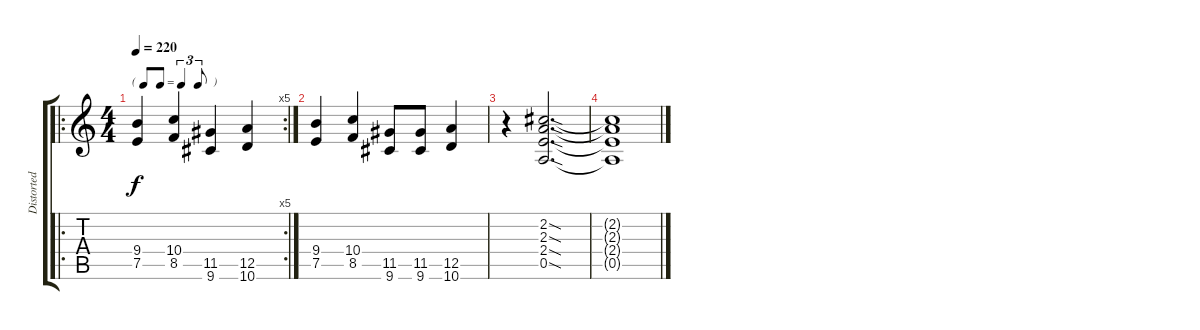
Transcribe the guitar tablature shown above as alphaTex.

\track ("Distorted Guitar" "Distorted ") {instrument distortionguitar}
\staff {score tabs}
\tuning (E4 B3 G3 D3 A2 E2) {hide}
\ro
\rc 5
\ts (4 4)
\tf triplet8th
\tempo 220
\clef g2
\ks c
(9.4 7.5).4{dy f} (10.4 8.5).4 (11.5 9.6).4 (12.5 10.6).4 |
(9.4 7.5).4 (10.4 8.5).4 (11.5 9.6).8 (11.5 9.6).8 (12.5 10.6).4 |
r.4 (2.2{sod} 2.3{sod} 2.4{sod} 0.5{sod}).2{d volume 0} |
(2.2{t} 2.3{t} 2.4{t} 0.5{t}).1
